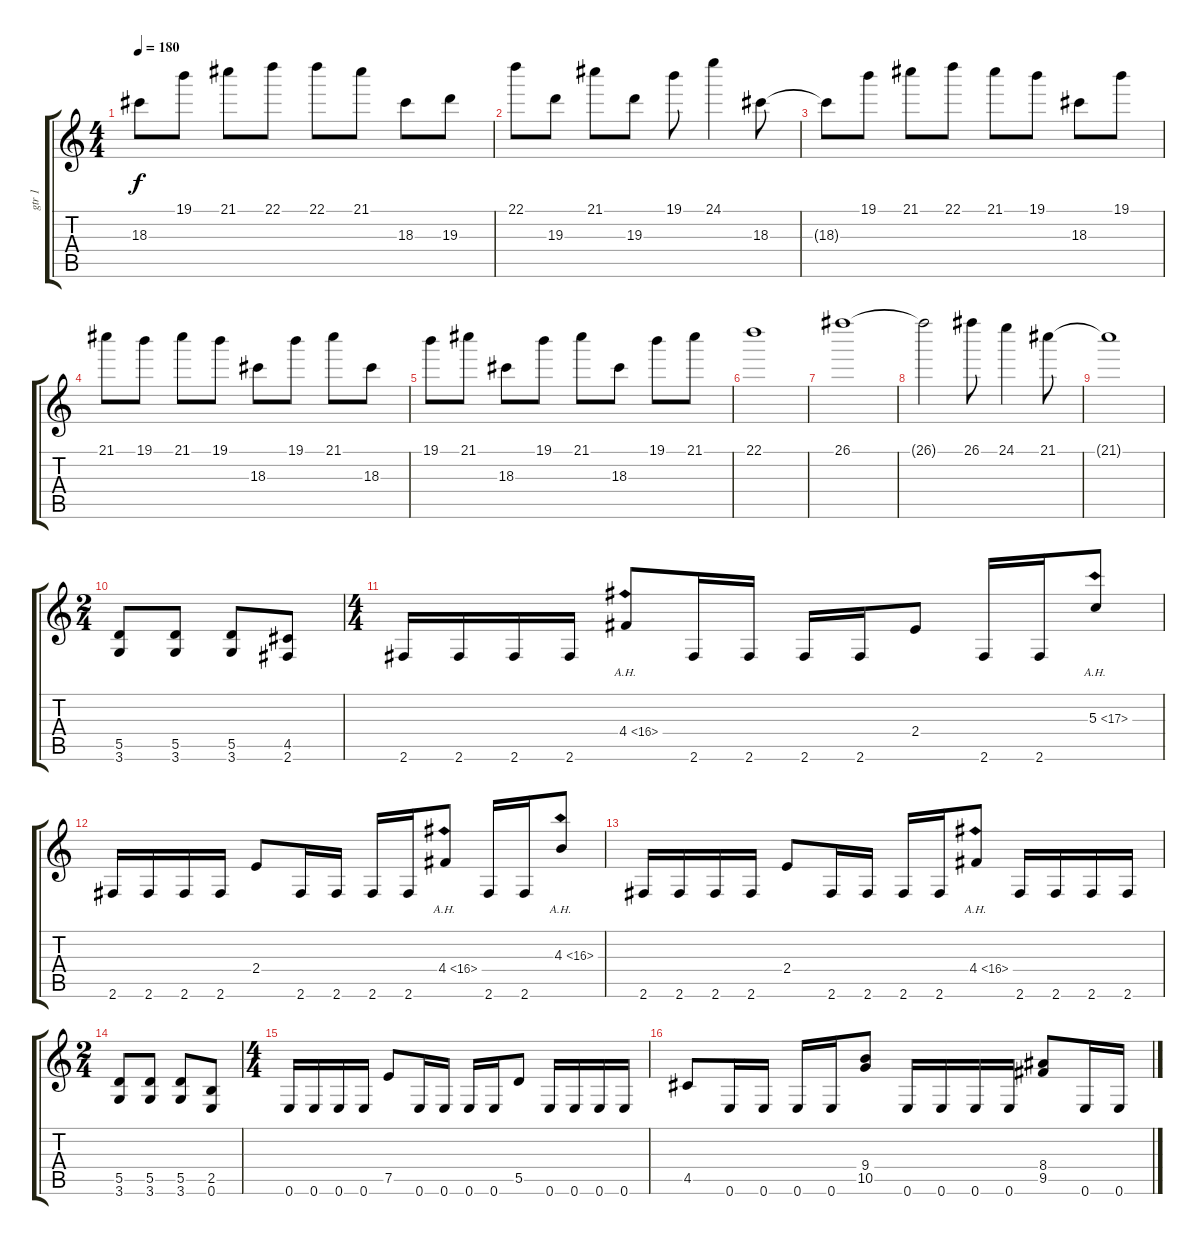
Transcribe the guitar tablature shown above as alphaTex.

\track ("gtr 1" "gtr 1") {instrument distortionguitar}
\staff {score tabs}
\tuning (E4 B3 G3 D3 A2 E2) {hide}
\ts (4 4)
\tempo 180
\clef g2
\ks c
18.3{t}.8{dy f} 19.1.8 21.1.8 22.1.8 22.1.8 21.1.8 18.3.8 19.3.8 |
22.1.8 19.3.8 21.1.8 19.3.8 19.1.8 24.1.4 18.3.8 |
18.3{t}.8 19.1.8 21.1.8 22.1.8 21.1.8 19.1.8 18.3.8 19.1.8 |
21.1.8 19.1.8 21.1.8 19.1.8 18.3.8 19.1.8 21.1.8 18.3.8 |
19.1.8 21.1.8 18.3.8 19.1.8 21.1.8 18.3.8 19.1.8 21.1.8 |
22.1.1 |
26.1.1 |
26.1{t}.2 26.1.8 24.1.4 21.1.8 |
21.1{t}.1 |
\ts (2 4)
(5.5 3.6).8 (5.5 3.6).8 (5.5 3.6).8 (4.5 2.6).8 |
\ts (4 4)
2.6.16 2.6.16 2.6.16 2.6.16 4.4{ah 12}.8 2.6.16 2.6.16 2.6.16 2.6.16 2.4.8 2.6.16 2.6.16 5.3{ah 12}.8 |
2.6.16 2.6.16 2.6.16 2.6.16 2.4.8 2.6.16 2.6.16 2.6.16 2.6.16 4.4{ah 12}.8 2.6.16 2.6.16 4.3{ah 12}.8 |
2.6.16 2.6.16 2.6.16 2.6.16 2.4.8 2.6.16 2.6.16 2.6.16 2.6.16 4.4{ah 12}.8 2.6.16 2.6.16 2.6.16 2.6.16 |
\ts (2 4)
(5.5 3.6).8 (5.5 3.6).8 (5.5 3.6).8 (2.5 0.6).8 |
\ts (4 4)
0.6.16 0.6.16 0.6.16 0.6.16 7.5.8 0.6.16 0.6.16 0.6.16 0.6.16 5.5.8 0.6.16 0.6.16 0.6.16 0.6.16 |
4.5.8 0.6.16 0.6.16 0.6.16 0.6.16 (9.4 10.5).8 0.6.16 0.6.16 0.6.16 0.6.16 (8.4 9.5).8 0.6.16 0.6.16
